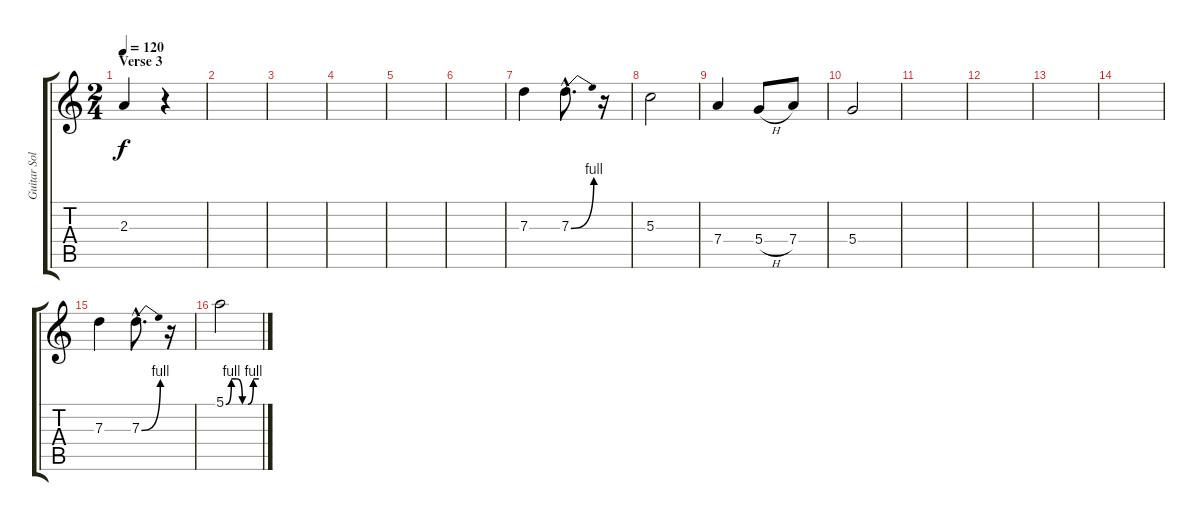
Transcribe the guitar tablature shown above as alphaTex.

\track ("Guitar Solo" "Guitar Sol") {instrument electricguitarjazz}
\staff {score tabs}
\tuning (E4 B3 G3 D3 A2 E2) {hide}
\ts (2 4)
\section ("" "Verse 3")
\tempo 120
\clef g2
\ks c
2.3{t}.4{dy f} r.4 |
|
|
|
|
|
7.3.4 7.3{be (bend 0 0 60 4) hac}.8{d} r.16 |
5.3.2 |
7.4.4 5.4{h}.8 7.4.8 |
5.4.2 |
|
|
|
|
7.3.4 7.3{be (bend 0 0 60 4) hac}.8{d} r.16 |
5.1{be (custom 0 0 10 4 20 4 30 0 40 0 50 4 60 4)}.2
